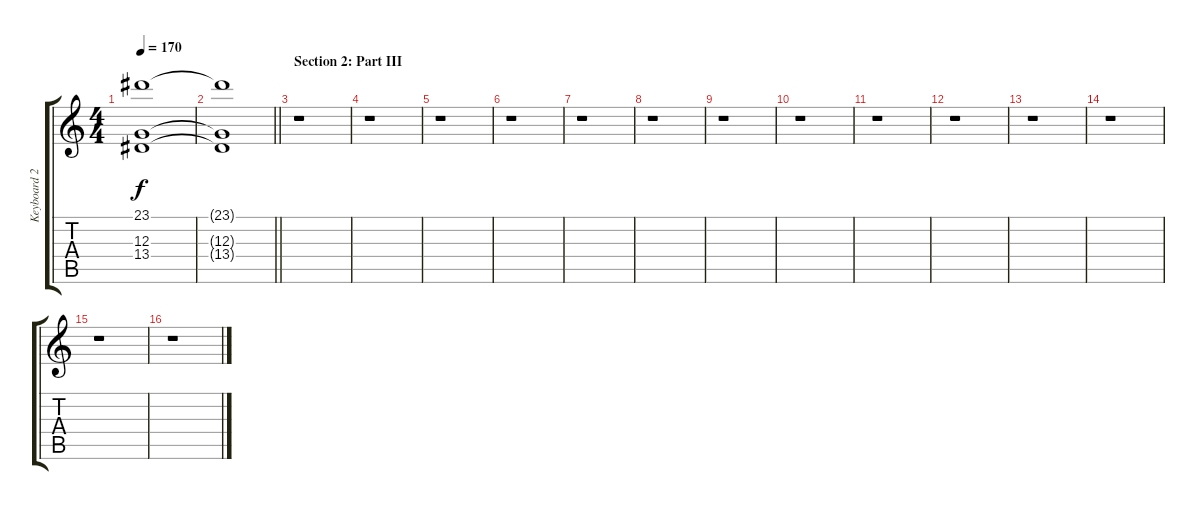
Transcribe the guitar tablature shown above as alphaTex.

\track ("Keyboard 2" "Keyboard 2") {instrument acousticgrandpiano}
\staff {score tabs}
\tuning (E4 B3 G3 D3 A2 E2) {hide}
\ts (4 4)
\tempo 170
\clef g2
\ks c
(23.1{t} 12.3{t} 13.4{t}).1{dy f} |
\barLineRight lightlight
(23.1{t} 12.3{t} 13.4{t}).1 |
\section ("" "Section 2: Part III")
r.1 |
r.1 |
r.1 |
r.1 |
r.1 |
r.1 |
r.1 |
r.1 |
r.1 |
r.1 |
r.1 |
r.1 |
r.1 |
r.1
